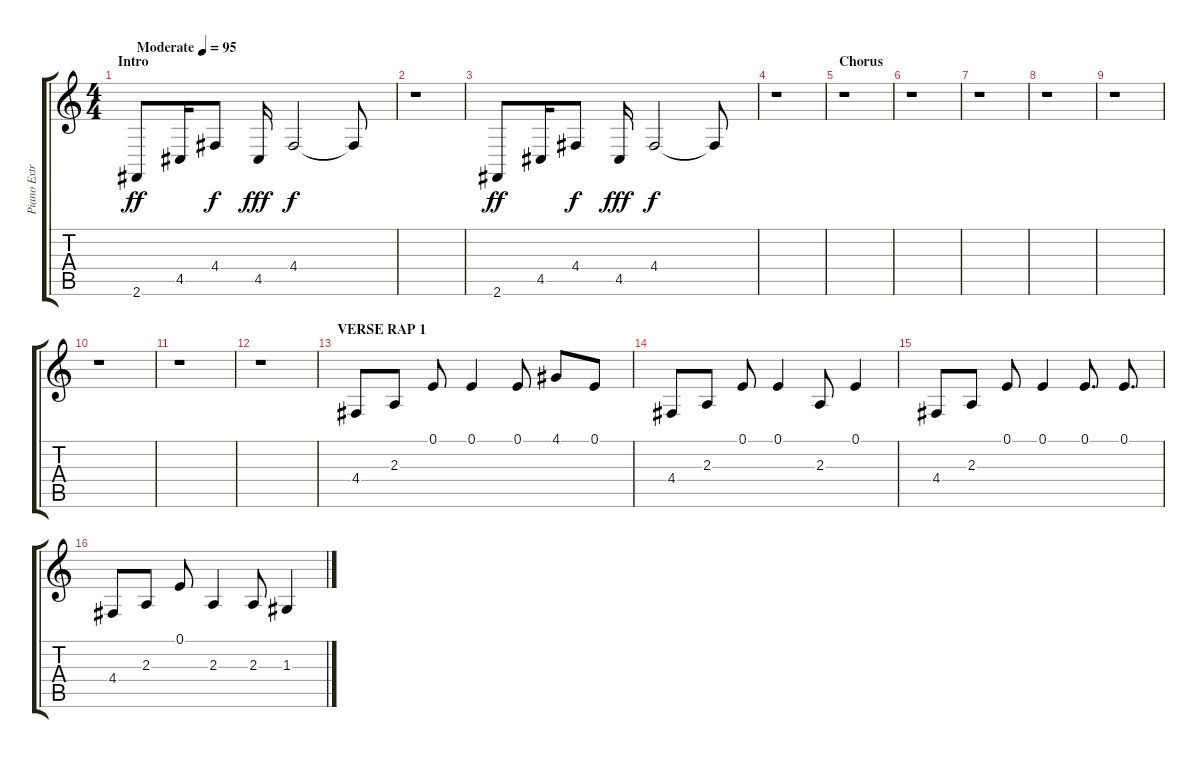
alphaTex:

\track ("Piano Extra Left" "Piano Extr") {instrument acousticgrandpiano}
\staff {score tabs}
\tuning (E4 B3 G3 D3 A2 E2) {hide}
\ts (4 4)
\section ("" "Intro")
\tempo (95 "Moderate")
\clef g2
\ks c
2.6.8{dy ff instrument acousticgrandpiano} 4.5.16 4.4.8{dy f} 4.5.16{dy fff} 4.4.2{dy f} 4.4{t}.8 |
r.1 |
2.6.8{dy ff} 4.5.16 4.4.8{dy f} 4.5.16{dy fff} 4.4.2{dy f} 4.4{t}.8 |
r.1 |
\section ("" "Chorus")
r.1 |
r.1 |
r.1 |
r.1 |
r.1 |
r.1 |
r.1 |
r.1 |
\section ("" "VERSE RAP 1")
4.4.8 2.3.8 0.1.8 0.1.4 0.1.8 4.1.8 0.1.8 |
4.4.8 2.3.8 0.1.8 0.1.4 2.3.8 0.1.4 |
4.4.8 2.3.8 0.1.8 0.1.4 0.1.8{d} 0.1.8{d} |
4.4.8 2.3.8 0.1.8 2.3.4 2.3.8 1.3.4
